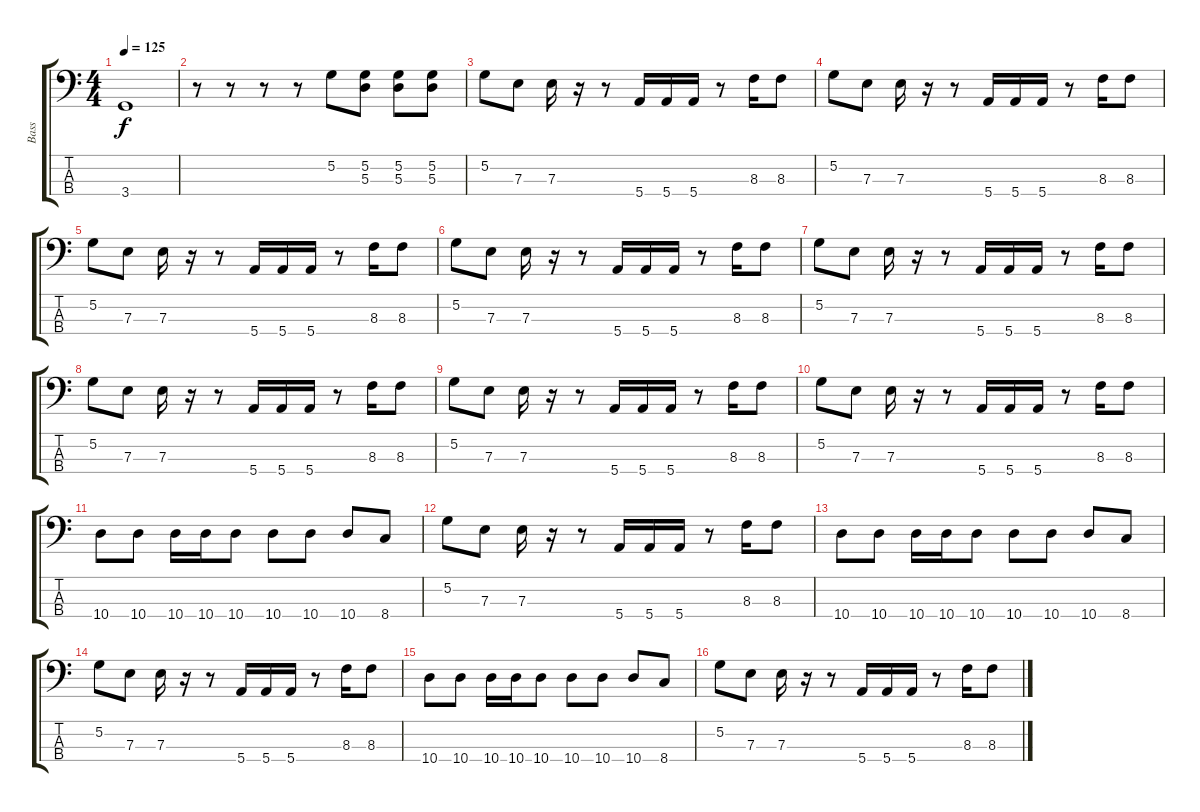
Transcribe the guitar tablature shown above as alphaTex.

\track ("Bass" "Bass") {instrument electricbasspick}
\staff {score tabs}
\tuning (G2 D2 A1 E1) {hide}
\ts (4 4)
\tempo 125
\clef f4
\ks c
3.4.1{dy f} |
r.8 r.8 r.8 r.8 5.2.8 (5.2 5.3).8 (5.2 5.3).8 (5.2 5.3).8 |
5.2.8 7.3.8 7.3.16 r.16 r.8 5.4.16 5.4.16 5.4.16 r.8 8.3.16 8.3.8 |
5.2.8 7.3.8 7.3.16 r.16 r.8 5.4.16 5.4.16 5.4.16 r.8 8.3.16 8.3.8 |
5.2.8 7.3.8 7.3.16 r.16 r.8 5.4.16 5.4.16 5.4.16 r.8 8.3.16 8.3.8 |
5.2.8 7.3.8 7.3.16 r.16 r.8 5.4.16 5.4.16 5.4.16 r.8 8.3.16 8.3.8 |
5.2.8 7.3.8 7.3.16 r.16 r.8 5.4.16 5.4.16 5.4.16 r.8 8.3.16 8.3.8 |
5.2.8 7.3.8 7.3.16 r.16 r.8 5.4.16 5.4.16 5.4.16 r.8 8.3.16 8.3.8 |
5.2.8 7.3.8 7.3.16 r.16 r.8 5.4.16 5.4.16 5.4.16 r.8 8.3.16 8.3.8 |
5.2.8 7.3.8 7.3.16 r.16 r.8 5.4.16 5.4.16 5.4.16 r.8 8.3.16 8.3.8 |
10.4.8 10.4.8 10.4.16 10.4.16 10.4.8 10.4.8 10.4.8 10.4.8 8.4.8 |
5.2.8 7.3.8 7.3.16 r.16 r.8 5.4.16 5.4.16 5.4.16 r.8 8.3.16 8.3.8 |
10.4.8 10.4.8 10.4.16 10.4.16 10.4.8 10.4.8 10.4.8 10.4.8 8.4.8 |
5.2.8 7.3.8 7.3.16 r.16 r.8 5.4.16 5.4.16 5.4.16 r.8 8.3.16 8.3.8 |
10.4.8 10.4.8 10.4.16 10.4.16 10.4.8 10.4.8 10.4.8 10.4.8 8.4.8 |
5.2.8 7.3.8 7.3.16 r.16 r.8 5.4.16 5.4.16 5.4.16 r.8 8.3.16 8.3.8
